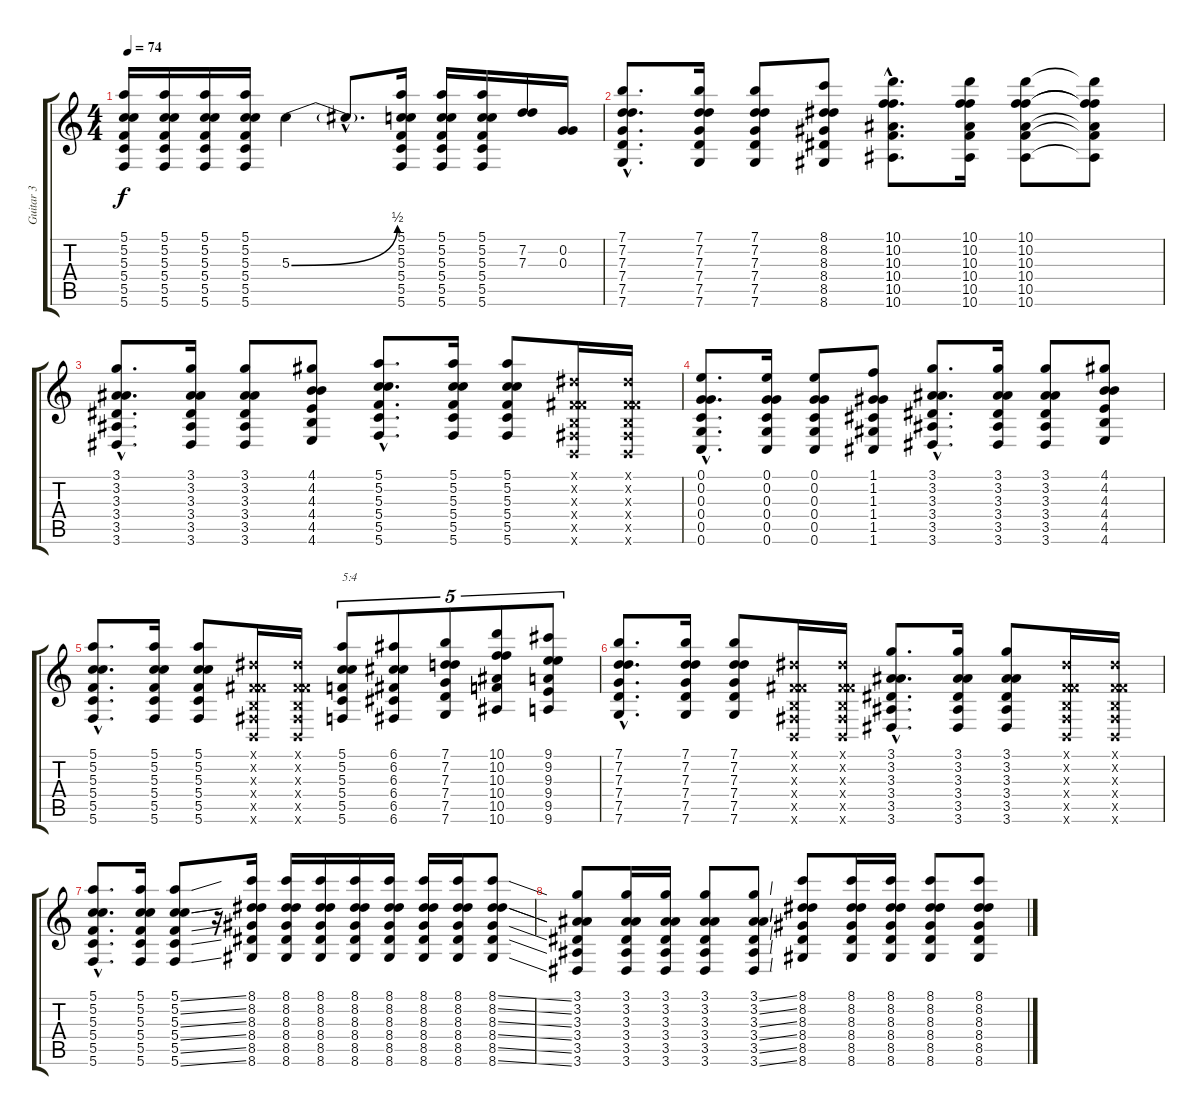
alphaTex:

\track ("Guitar 3" "Guitar 3") {instrument overdrivenguitar}
\staff {score tabs}
\tuning (E4 G3 G3 C3 G2 C2) {hide}
\ts (4 4)
\tempo 74
\clef g2
\ks c
(5.1 5.2 5.3 5.4 5.5 5.6).16{dy f} (5.1 5.2 5.3 5.4 5.5 5.6).16 (5.1 5.2 5.3 5.4 5.5 5.6).16 (5.1 5.2 5.3 5.4 5.5 5.6).16 5.3{be (bend 0 0 60 2)}.4 5.3{hac t}.8{d} (5.1 5.2 5.3 5.4 5.5 5.6).16 (5.1 5.2 5.3 5.4 5.5 5.6).16 (5.1 5.2 5.3 5.4 5.5 5.6).16 (7.2 7.3).16 (0.2 0.3).16 |
(7.1{hac} 7.2{hac} 7.3{hac} 7.4{hac} 7.5{hac} 7.6{hac}).8{d} (7.1 7.2 7.3 7.4 7.5 7.6).16 (7.1 7.2 7.3 7.4 7.5 7.6).8 (8.1 8.2 8.3 8.4 8.5 8.6).8 (10.1{hac} 10.2{hac} 10.3{hac} 10.4{hac} 10.5{hac} 10.6{hac}).8{d} (10.1 10.2 10.3 10.4 10.5 10.6).16 (10.1 10.2 10.3 10.4 10.5 10.6).8 (10.1{t} 10.2{t} 10.3{t} 10.4{t} 10.5{t} 10.6{t}).8 |
(3.1{hac} 3.2{hac} 3.3{hac} 3.4{hac} 3.5{hac} 3.6{hac}).8{d} (3.1 3.2 3.3 3.4 3.5 3.6).16 (3.1 3.2 3.3 3.4 3.5 3.6).8 (4.1 4.2 4.3 4.4 4.5 4.6).8 (5.1{hac} 5.2{hac} 5.3{hac} 5.4{hac} 5.5{hac} 5.6{hac}).8{d} (5.1 5.2 5.3 5.4 5.5 5.6).16 (5.1 5.2 5.3 5.4 5.5 5.6).8 (-1.1{x} -1.2{x} -1.3{x} -1.4{x} -1.5{x} -1.6{x}).16 (-1.1{x} -1.2{x} -1.3{x} -1.4{x} -1.5{x} -1.6{x}).16 |
(0.1{hac} 0.2{hac} 0.3{hac} 0.4{hac} 0.5{hac} 0.6{hac}).8{d} (0.1 0.2 0.3 0.4 0.5 0.6).16 (0.1 0.2 0.3 0.4 0.5 0.6).8 (1.1 1.2 1.3 1.4 1.5 1.6).8 (3.1{hac} 3.2{hac} 3.3{hac} 3.4{hac} 3.5{hac} 3.6{hac}).8{d} (3.1 3.2 3.3 3.4 3.5 3.6).16 (3.1 3.2 3.3 3.4 3.5 3.6).8 (4.1 4.2 4.3 4.4 4.5 4.6).8 |
(5.1{hac} 5.2{hac} 5.3{hac} 5.4{hac} 5.5{hac} 5.6{hac}).8{d} (5.1 5.2 5.3 5.4 5.5 5.6).16 (5.1 5.2 5.3 5.4 5.5 5.6).8 (-1.1{x} -1.2{x} -1.3{x} -1.4{x} -1.5{x} -1.6{x}).16 (-1.1{x} -1.2{x} -1.3{x} -1.4{x} -1.5{x} -1.6{x}).16 (5.1 5.2 5.3 5.4 5.5 5.6).8{tu (5 4) txt "5:4"} (6.1 6.2 6.3 6.4 6.5 6.6).8{tu (5 4)} (7.1 7.2 7.3 7.4 7.5 7.6).8{tu (5 4)} (10.1 10.2 10.3 10.4 10.5 10.6).8{tu (5 4)} (9.1 9.2 9.3 9.4 9.5 9.6).8{tu (5 4)} |
(7.1{hac} 7.2{hac} 7.3{hac} 7.4{hac} 7.5{hac} 7.6{hac}).8{d} (7.1 7.2 7.3 7.4 7.5 7.6).16 (7.1 7.2 7.3 7.4 7.5 7.6).8 (-1.1{x} -1.2{x} -1.3{x} -1.4{x} -1.5{x} -1.6{x}).16 (-1.1{x} -1.2{x} -1.3{x} -1.4{x} -1.5{x} -1.6{x}).16 (3.1{hac} 3.2{hac} 3.3{hac} 3.4{hac} 3.5{hac} 3.6{hac}).8{d} (3.1 3.2 3.3 3.4 3.5 3.6).16 (3.1 3.2 3.3 3.4 3.5 3.6).8 (-1.1{x} -1.2{x} -1.3{x} -1.4{x} -1.5{x} -1.6{x}).16 (-1.1{x} -1.2{x} -1.3{x} -1.4{x} -1.5{x} -1.6{x}).16 |
(5.1{hac} 5.2{hac} 5.3{hac} 5.4{hac} 5.5{hac} 5.6{hac}).8{d} (5.1 5.2 5.3 5.4 5.5 5.6).16 (5.1{ss} 5.2{ss} 5.3{ss} 5.4{ss} 5.5{ss} 5.6{ss}).8 r.16 (8.1 8.2 8.3 8.4 8.5 8.6).16 (8.1 8.2 8.3 8.4 8.5 8.6).16 (8.1 8.2 8.3 8.4 8.5 8.6).16 (8.1 8.2 8.3 8.4 8.5 8.6).16 (8.1 8.2 8.3 8.4 8.5 8.6).16 (8.1 8.2 8.3 8.4 8.5 8.6).16 (8.1 8.2 8.3 8.4 8.5 8.6).16 (8.1{ss} 8.2{ss} 8.3{ss} 8.4{ss} 8.5{ss} 8.6{ss}).8 |
(3.1 3.2 3.3 3.4 3.5 3.6).8 (3.1 3.2 3.3 3.4 3.5 3.6).16 (3.1 3.2 3.3 3.4 3.5 3.6).16 (3.1 3.2 3.3 3.4 3.5 3.6).8 (3.1{ss} 3.2{ss} 3.3{ss} 3.4{ss} 3.5{ss} 3.6{ss}).8 (8.1 8.2 8.3 8.4 8.5 8.6).8 (8.1 8.2 8.3 8.4 8.5 8.6).16 (8.1 8.2 8.3 8.4 8.5 8.6).16 (8.1 8.2 8.3 8.4 8.5 8.6).8 (8.1 8.2 8.3 8.4 8.5 8.6).8
